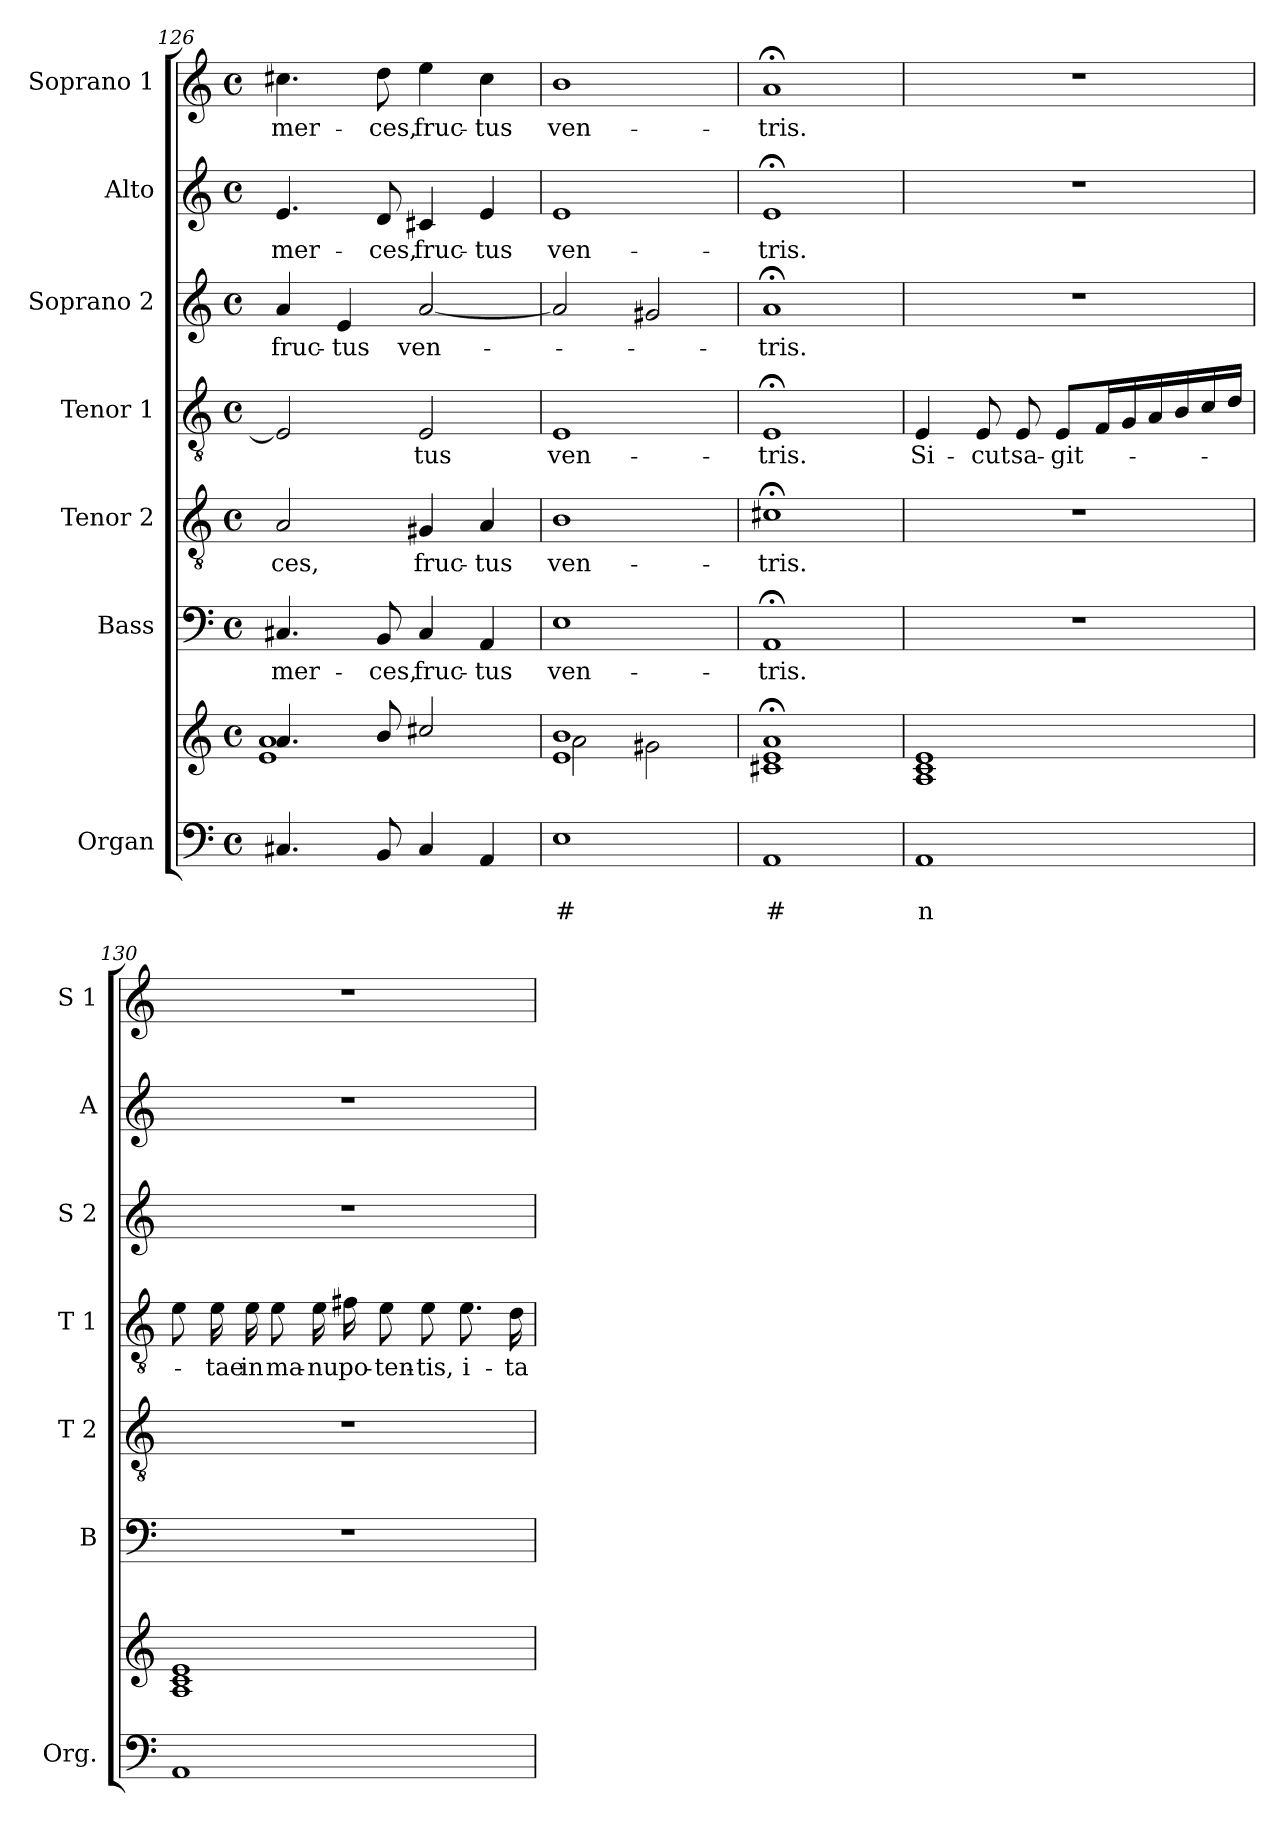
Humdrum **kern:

**kern	**text	**text	**kern	**kern	**text	**kern	**text	**kern	**text	**kern	**text	**kern	**text	**kern	**text
*part7	*part7	*part7	*part7	*part6	*part6	*part5	*part5	*part4	*part4	*part3	*part3	*part2	*part2	*part1	*part1
*staff8	*staff8	*staff8	*staff7	*staff6	*staff6	*staff5	*staff5	*staff4	*staff4	*staff3	*staff3	*staff2	*staff2	*staff1	*staff1
*I"Organ	*	*	*	*I"Bass	*	*I"Tenor 2	*	*I"Tenor 1	*	*I"Soprano 2	*	*I"Alto	*	*I"Soprano 1	*
*I'Org.	*	*	*	*I'B	*	*I'T 2	*	*I'T 1	*	*I'S 2	*	*I'A	*	*I'S 1	*
*clefF4	*	*	*clefG2	*clefF4	*	*clefGv2	*	*clefGv2	*	*clefG2	*	*clefG2	*	*clefG2	*
*k[]	*	*	*k[]	*k[]	*	*k[]	*	*k[]	*	*k[]	*	*k[]	*	*k[]	*
*C:	*	*	*C:	*C:	*	*C:	*	*C:	*	*C:	*	*C:	*	*C:	*
*M4/4	*	*	*M4/4	*M4/4	*	*M4/4	*	*M4/4	*	*M4/4	*	*M4/4	*	*M4/4	*
*met(c)	*	*	*met(c)	*met(c)	*	*met(c)	*	*met(c)	*	*met(c)	*	*met(c)	*	*met(c)	*
=126	=126	=126	=126	=126	=126	=126	=126	=126	=126	=126	=126	=126	=126	=126	=126
*	*	*	*^	*	*	*	*	*	*	*	*	*	*	*	*
!	!	!	!	!	!	!LO:LY:b	!	!LO:LY:b	!	!	!	!LO:LY:b	!	!LO:LY:b	!	!LO:LY:b
4.C#X/	.	.	4.a!/	1e! 1a!	4.C#X/	mer-	2A/	-ces,	2E/]	.	4a/	fruc-	4.e/	mer-	4.cc#X\	mer-
!	!	!	!	!	!	!	!	!	!	!	!	!LO:LY:b	!	!	!	!
.	.	.	.	.	.	.	.	.	.	.	4e/	-tus	.	.	.	.
!	!	!	!	!	!	!LO:LY:b	!	!	!	!	!	!	!	!LO:LY:b	!	!LO:LY:b
8BB/	.	.	8b!/	.	8BB/	-ces,	.	.	.	.	.	.	8d/	-ces,	8dd\	-ces,
!	!	!	!	!	!	!LO:LY:b	!	!LO:LY:b	!	!LO:LY:b	!	!LO:LY:b	!	!LO:LY:b	!	!LO:LY:b
4C#/	.	.	2cc#X!/	.	4C#/	fruc-	4G#X/	fruc-	2E/	-tus	[2a/	ven-	4c#X/	fruc-	4ee\	fruc-
!	!	!	!	!	!	!LO:LY:b	!	!LO:LY:b	!	!	!	!	!	!LO:LY:b	!	!LO:LY:b
4AA/	.	.	.	.	4AA/	-tus	4A/	-tus	.	.	.	.	4e/	-tus	4cc#\	-tus
=127	=127	=127	=127	=127	=127	=127	=127	=127	=127	=127	=127	=127	=127	=127	=127	=127
!	!	!LO:LY:b	!	!	!	!LO:LY:b	!	!LO:LY:b	!	!LO:LY:b	!	!	!	!LO:LY:b	!	!LO:LY:b
1E	.	#	1e! 1b!	2a!\	1E	ven-	1B	ven-	1E	ven-	2a/]	.	1e	ven-	1b	ven-
.	.	.	.	2g#X!\	.	.	.	.	.	.	2g#X/	.	.	.	.	.
=128	=128	=128	=128	=128	=128	=128	=128	=128	=128	=128	=128	=128	=128	=128	=128	=128
!	!	!LO:LY:b	!	!	!	!LO:LY:b	!	!LO:LY:b	!	!LO:LY:b	!	!LO:LY:b	!	!LO:LY:b	!	!LO:LY:b
*	*	*	*v	*v	*	*	*	*	*	*	*	*	*	*	*	*
1AA	.	#	1c#X!;< 1e!;< 1a!;<	1AA;<	-tris.	1c#X;<	-tris.	1E;<	-tris.	1a;<	-tris.	1e;<	-tris.	1a;<	-tris.
!!LO:PB:g=z
=129	=129	=129	=129	=129	=129	=129	=129	=129	=129	=129	=129	=129	=129	=129	=129
!	!	!LO:LY:b	!	!	!	!	!	!	!LO:LY:b	!	!	!	!	!	!
1AA	.	n	1A! 1c! 1e!	1r	.	1r	.	4E/	Si-	1r	.	1r	.	1r	.
!	!	!	!	!	!	!	!	!	!LO:LY:b	!	!	!	!	!	!
.	.	.	.	.	.	.	.	8E/	-cut	.	.	.	.	.	.
!	!	!	!	!	!	!	!	!	!LO:LY:b	!	!	!	!	!	!
.	.	.	.	.	.	.	.	8E/	sa-	.	.	.	.	.	.
!	!	!	!	!	!	!	!	!	!LO:LY:b	!	!	!	!	!	!
.	.	.	.	.	.	.	.	8E/L	-git-	.	.	.	.	.	.
.	.	.	.	.	.	.	.	16F/L	.	.	.	.	.	.	.
.	.	.	.	.	.	.	.	16G/	.	.	.	.	.	.	.
.	.	.	.	.	.	.	.	16A/	.	.	.	.	.	.	.
.	.	.	.	.	.	.	.	16B/	.	.	.	.	.	.	.
.	.	.	.	.	.	.	.	16c/	.	.	.	.	.	.	.
.	.	.	.	.	.	.	.	16d/JJ	.	.	.	.	.	.	.
=130	=130	=130	=130	=130	=130	=130	=130	=130	=130	=130	=130	=130	=130	=130	=130
1AA	.	.	1A! 1c! 1e!	1r	.	1r	.	8e\	.	1r	.	1r	.	1r	.
!	!	!	!	!	!	!	!	!	!LO:LY:b	!	!	!	!	!	!
.	.	.	.	.	.	.	.	16e\	-tae	.	.	.	.	.	.
!	!	!	!	!	!	!	!	!	!LO:LY:b	!	!	!	!	!	!
.	.	.	.	.	.	.	.	16e\	in	.	.	.	.	.	.
!	!	!	!	!	!	!	!	!	!LO:LY:b	!	!	!	!	!	!
.	.	.	.	.	.	.	.	8e\	ma-	.	.	.	.	.	.
!	!	!	!	!	!	!	!	!	!LO:LY:b	!	!	!	!	!	!
.	.	.	.	.	.	.	.	16e\	-nu	.	.	.	.	.	.
!	!	!	!	!	!	!	!	!	!LO:LY:b	!	!	!	!	!	!
.	.	.	.	.	.	.	.	16f#X\	po-	.	.	.	.	.	.
!	!	!	!	!	!	!	!	!	!LO:LY:b	!	!	!	!	!	!
.	.	.	.	.	.	.	.	8e\	-ten-	.	.	.	.	.	.
!	!	!	!	!	!	!	!	!	!LO:LY:b	!	!	!	!	!	!
.	.	.	.	.	.	.	.	8e\	-tis,	.	.	.	.	.	.
!	!	!	!	!	!	!	!	!	!LO:LY:b	!	!	!	!	!	!
.	.	.	.	.	.	.	.	8.e\	i-	.	.	.	.	.	.
!	!	!	!	!	!	!	!	!	!LO:LY:b	!	!	!	!	!	!
.	.	.	.	.	.	.	.	16d\	-ta	.	.	.	.	.	.
=	=	=	=	=	=	=	=	=	=	=	=	=	=	=	=
*-	*-	*-	*-	*-	*-	*-	*-	*-	*-	*-	*-	*-	*-	*-	*-
